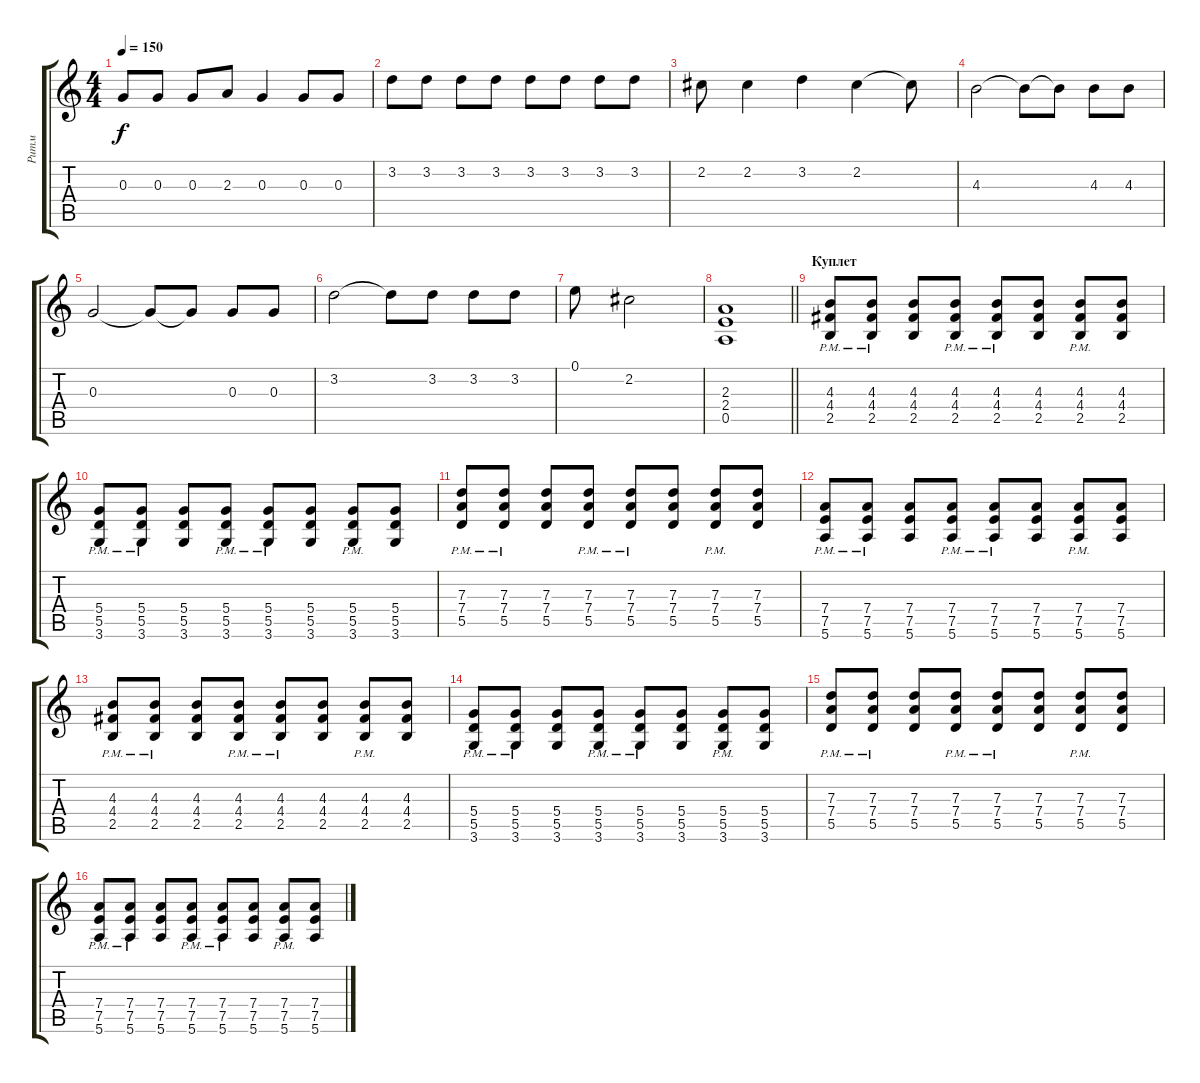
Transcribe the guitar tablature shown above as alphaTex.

\track ("Ритм" "Ритм") {instrument distortionguitar}
\staff {score tabs}
\tuning (E4 B3 G3 D3 A2 E2) {hide}
\ts (4 4)
\tempo 150
\clef g2
\ks c
0.3.8{dy f} 0.3.8 0.3.8 2.3.8 0.3.4 0.3.8 0.3.8 |
3.2.8 3.2.8 3.2.8 3.2.8 3.2.8 3.2.8 3.2.8 3.2.8 |
2.2.8 2.2.4 3.2.4 2.2.4 2.2{t}.8 |
4.3.2 4.3{t}.8 4.3{t}.8 4.3.8 4.3.8 |
0.3.2 0.3{t}.8 0.3{t}.8 0.3.8 0.3.8 |
3.2.2 3.2{t}.8 3.2.8 3.2.8 3.2.8 |
0.1.8 2.2.2 |
\barLineRight lightlight
(2.3 2.4 0.5).1 |
\section ("" "Куплет")
(4.3{pm} 4.4{pm} 2.5{pm}).8 (4.3{pm} 4.4{pm} 2.5{pm}).8 (4.3 4.4 2.5).8 (4.3{pm} 4.4{pm} 2.5{pm}).8 (4.3{pm} 4.4{pm} 2.5{pm}).8 (4.3 4.4 2.5).8 (4.3{pm} 4.4{pm} 2.5{pm}).8 (4.3 4.4 2.5).8 |
(5.4{pm} 5.5{pm} 3.6{pm}).8 (5.4{pm} 5.5{pm} 3.6{pm}).8 (5.4 5.5 3.6).8 (5.4{pm} 5.5{pm} 3.6{pm}).8 (5.4{pm} 5.5{pm} 3.6{pm}).8 (5.4 5.5 3.6).8 (5.4{pm} 5.5{pm} 3.6{pm}).8 (5.4 5.5 3.6).8 |
(7.3{pm} 7.4{pm} 5.5{pm}).8 (7.3{pm} 7.4{pm} 5.5{pm}).8 (7.3 7.4 5.5).8 (7.3{pm} 7.4{pm} 5.5{pm}).8 (7.3{pm} 7.4{pm} 5.5{pm}).8 (7.3 7.4 5.5).8 (7.3{pm} 7.4{pm} 5.5{pm}).8 (7.3 7.4 5.5).8 |
(7.4{pm} 7.5{pm} 5.6{pm}).8 (7.4{pm} 7.5{pm} 5.6{pm}).8 (7.4 7.5 5.6).8 (7.4{pm} 7.5{pm} 5.6{pm}).8 (7.4{pm} 7.5{pm} 5.6{pm}).8 (7.4 7.5 5.6).8 (7.4{pm} 7.5{pm} 5.6{pm}).8 (7.4 7.5 5.6).8 |
(4.3{pm} 4.4{pm} 2.5{pm}).8 (4.3{pm} 4.4{pm} 2.5{pm}).8 (4.3 4.4 2.5).8 (4.3{pm} 4.4{pm} 2.5{pm}).8 (4.3{pm} 4.4{pm} 2.5{pm}).8 (4.3 4.4 2.5).8 (4.3{pm} 4.4{pm} 2.5{pm}).8 (4.3 4.4 2.5).8 |
(5.4{pm} 5.5{pm} 3.6{pm}).8 (5.4{pm} 5.5{pm} 3.6{pm}).8 (5.4 5.5 3.6).8 (5.4{pm} 5.5{pm} 3.6{pm}).8 (5.4{pm} 5.5{pm} 3.6{pm}).8 (5.4 5.5 3.6).8 (5.4{pm} 5.5{pm} 3.6{pm}).8 (5.4 5.5 3.6).8 |
(7.3{pm} 7.4{pm} 5.5{pm}).8 (7.3{pm} 7.4{pm} 5.5{pm}).8 (7.3 7.4 5.5).8 (7.3{pm} 7.4{pm} 5.5{pm}).8 (7.3{pm} 7.4{pm} 5.5{pm}).8 (7.3 7.4 5.5).8 (7.3{pm} 7.4{pm} 5.5{pm}).8 (7.3 7.4 5.5).8 |
(7.4{pm} 7.5{pm} 5.6{pm}).8 (7.4{pm} 7.5{pm} 5.6{pm}).8 (7.4 7.5 5.6).8 (7.4{pm} 7.5{pm} 5.6{pm}).8 (7.4{pm} 7.5{pm} 5.6{pm}).8 (7.4 7.5 5.6).8 (7.4{pm} 7.5{pm} 5.6{pm}).8 (7.4 7.5 5.6).8
